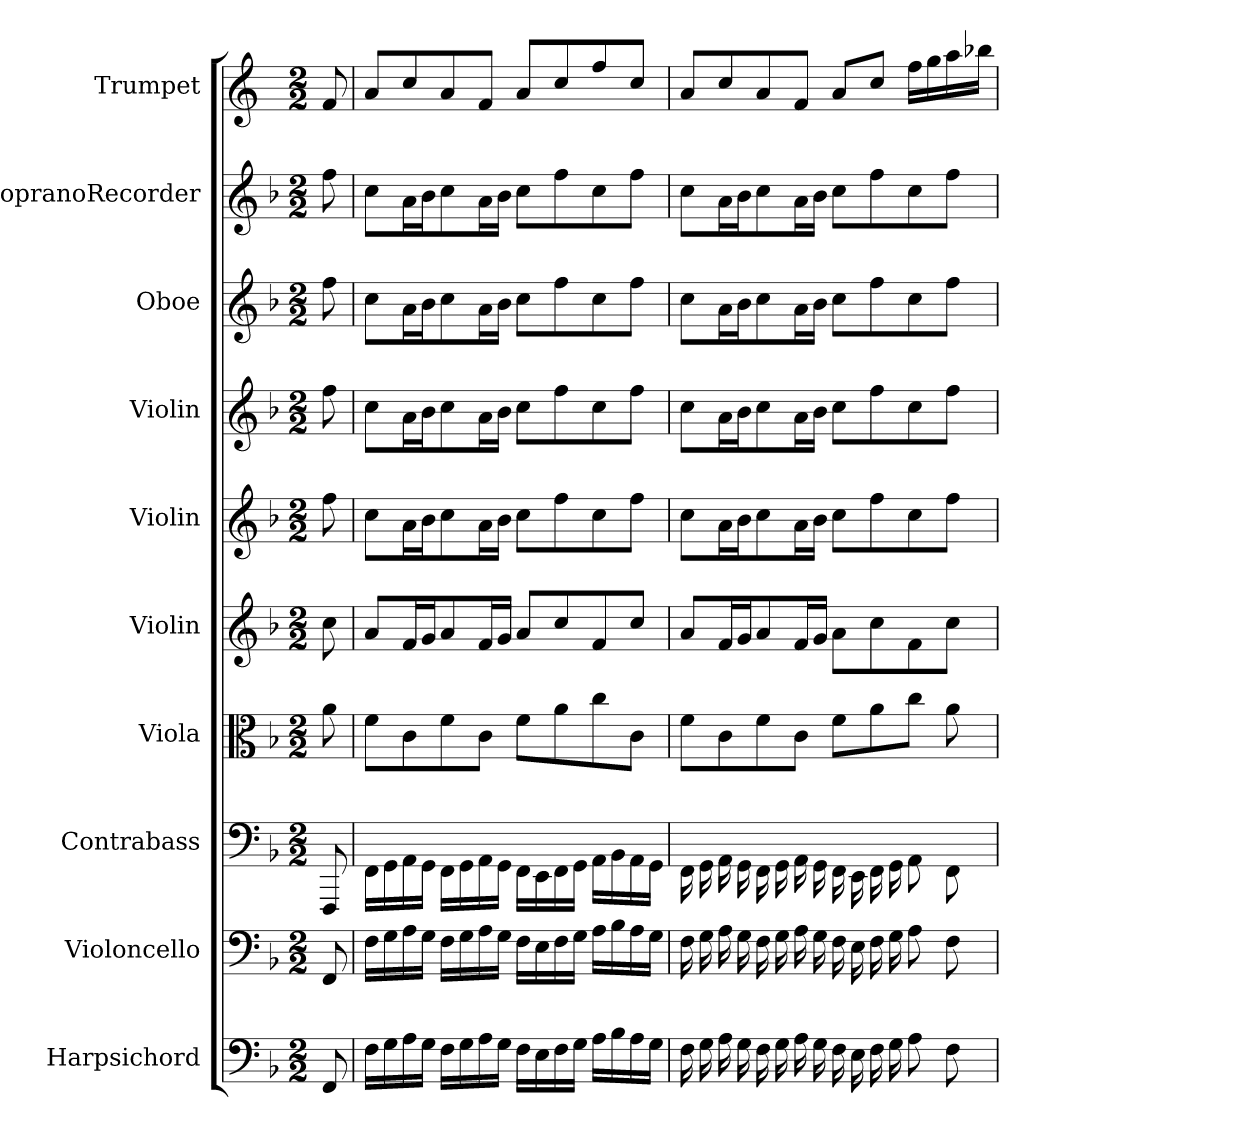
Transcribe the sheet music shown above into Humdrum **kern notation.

**kern	**kern	**kern	**kern	**kern	**kern	**kern	**kern	**kern	**kern
*part10	*part9	*part8	*part7	*part6	*part5	*part4	*part3	*part2	*part1
*staff10	*staff9	*staff8	*staff7	*staff6	*staff5	*staff4	*staff3	*staff2	*staff1
*I"Harpsichord	*I"Violoncello	*I"Contrabass	*I"Viola	*I"Violin	*I"Violin	*I"Violin	*I"Oboe	*I"SopranoRecorder	*I"Trumpet
*I'Hpschd	*I'Vc	*I'Cb	*I'Vla	*I'Vln	*I'Vln	*I'Vln	*I'Ob	*	*I'Tpt
*clefF4	*clefF4	*clefF4	*clefC3	*clefG2	*clefG2	*clefG2	*clefG2	*clefG2	*clefG2
*k[b-]	*k[b-]	*k[b-]	*k[b-]	*k[b-]	*k[b-]	*k[b-]	*k[b-]	*k[b-]	*k[]
*M2/2	*M2/2	*M2/2	*M2/2	*M2/2	*M2/2	*M2/2	*M2/2	*M2/2	*M2/2
*MM54	*MM54	*MM54	*MM54	*MM54	*MM54	*MM54	*MM54	*MM54	*MM54
=	=	=	=	=	=	=	=	=	=
8FF/	8FF/	8FFF/	8a\	8cc\	8ff\	8ff\	8ff\	8ff\	8f/
=1	=1	=1	=1	=1	=1	=1	=1	=1	=1
16F\LL	16F\LL	16FF\LL	8f\L	8a/L	8cc\L	8cc\L	8cc\L	8cc\L	8a/L
16G\	16G\	16GG\	.	.	.	.	.	.	.
16A\	16A\	16AA\	8c\	16f/L	16a\L	16a\L	16a\L	16a\L	8cc/
16G\JJ	16G\JJ	16GG\JJ	.	16g/J	16b-\J	16b-\J	16b-\J	16b-\J	.
16F\LL	16F\LL	16FF\LL	8f\	8a/	8cc\	8cc\	8cc\	8cc\	8a/
16G\	16G\	16GG\	.	.	.	.	.	.	.
16A\	16A\	16AA\	8c\J	16f/L	16a\L	16a\L	16a\L	16a\L	8f/J
16G\JJ	16G\JJ	16GG\JJ	.	16g/JJ	16b-\JJ	16b-\JJ	16b-\JJ	16b-\JJ	.
16F\LL	16F\LL	16FF\LL	8f\L	8a/L	8cc\L	8cc\L	8cc\L	8cc\L	8a/L
16E\	16E\	16EE\	.	.	.	.	.	.	.
16F\	16F\	16FF\	8a\	8cc/	8ff\	8ff\	8ff\	8ff\	8cc/
16G\JJ	16G\JJ	16GG\JJ	.	.	.	.	.	.	.
16A\LL	16A\LL	16AA\LL	8cc\	8f/	8cc\	8cc\	8cc\	8cc\	8ff/
16B-\	16B-\	16BB-\	.	.	.	.	.	.	.
16A\	16A\	16AA\	8c\J	8cc/J	8ff\J	8ff\J	8ff\J	8ff\J	8cc/J
16G\JJ	16G\JJ	16GG\JJ	.	.	.	.	.	.	.
=2	=2	=2	=2	=2	=2	=2	=2	=2	=2
16F\	16F\	16FF\	8f\L	8a/L	8cc\L	8cc\L	8cc\L	8cc\L	8a/L
16G\	16G\	16GG\	.	.	.	.	.	.	.
16A\	16A\	16AA\	8c\	16f/L	16a\L	16a\L	16a\L	16a\L	8cc/
16G\	16G\	16GG\	.	16g/J	16b-\J	16b-\J	16b-\J	16b-\J	.
16F\	16F\	16FF\	8f\	8a/	8cc\	8cc\	8cc\	8cc\	8a/
16G\	16G\	16GG\	.	.	.	.	.	.	.
16A\	16A\	16AA\	8c\J	16f/L	16a\L	16a\L	16a\L	16a\L	8f/J
16G\	16G\	16GG\	.	16g/JJ	16b-\JJ	16b-\JJ	16b-\JJ	16b-\JJ	.
16F\	16F\	16FF\	8f\L	8a\L	8cc\L	8cc\L	8cc\L	8cc\L	8a/L
16E\	16E\	16EE\	.	.	.	.	.	.	.
16F\	16F\	16FF\	8a\	8cc\	8ff\	8ff\	8ff\	8ff\	8cc/J
16G\	16G\	16GG\	.	.	.	.	.	.	.
8A\	8A\	8AA\	8cc\J	8f\	8cc\	8cc\	8cc\	8cc\	16ff\LL
.	.	.	.	.	.	.	.	.	16gg\
8F\	8F\	8FF\	8a\	8cc\J	8ff\J	8ff\J	8ff\J	8ff\J	16aa\
.	.	.	.	.	.	.	.	.	16bb-X\JJ
=	=	=	=	=	=	=	=	=	=
*-	*-	*-	*-	*-	*-	*-	*-	*-	*-
